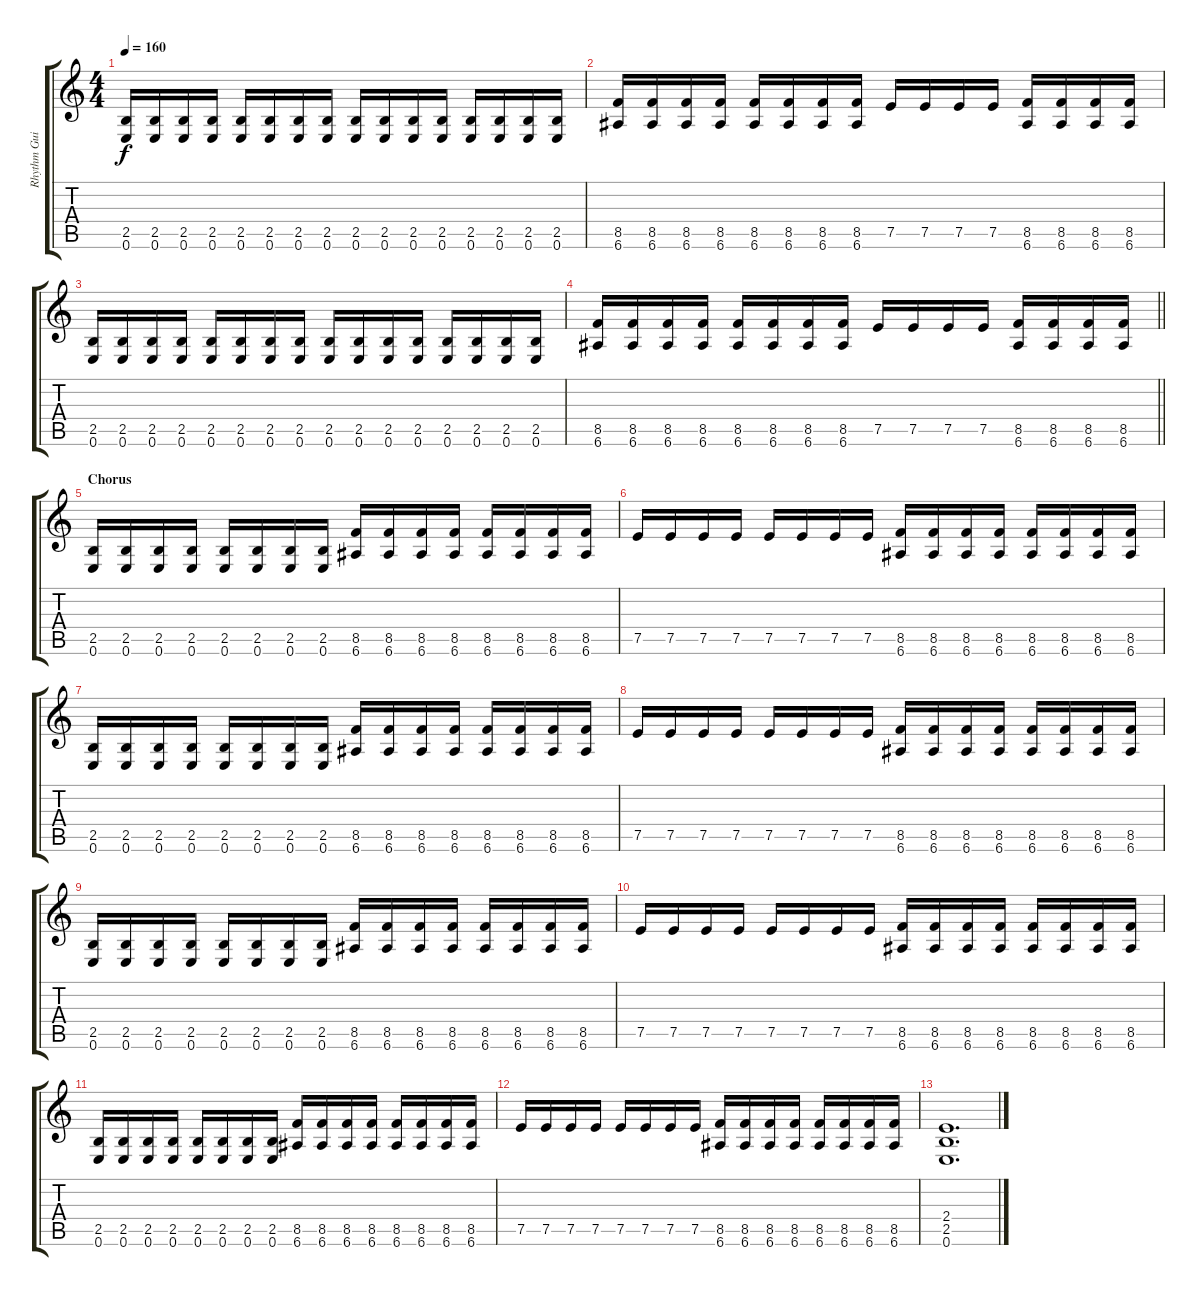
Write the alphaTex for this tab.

\track ("Rhythm Guitar" "Rhythm Gui") {instrument distortionguitar}
\staff {score tabs}
\tuning (E4 B3 G3 D3 A2 E2) {hide}
\ts (4 4)
\tempo 160
\clef g2
\ks c
(2.5 0.6).16{dy f} (2.5 0.6).16 (2.5 0.6).16 (2.5 0.6).16 (2.5 0.6).16 (2.5 0.6).16 (2.5 0.6).16 (2.5 0.6).16 (2.5 0.6).16 (2.5 0.6).16 (2.5 0.6).16 (2.5 0.6).16 (2.5 0.6).16 (2.5 0.6).16 (2.5 0.6).16 (2.5 0.6).16 |
(8.5 6.6).16 (8.5 6.6).16 (8.5 6.6).16 (8.5 6.6).16 (8.5 6.6).16 (8.5 6.6).16 (8.5 6.6).16 (8.5 6.6).16 7.5.16 7.5.16 7.5.16 7.5.16 (8.5 6.6).16 (8.5 6.6).16 (8.5 6.6).16 (8.5 6.6).16 |
(2.5 0.6).16 (2.5 0.6).16 (2.5 0.6).16 (2.5 0.6).16 (2.5 0.6).16 (2.5 0.6).16 (2.5 0.6).16 (2.5 0.6).16 (2.5 0.6).16 (2.5 0.6).16 (2.5 0.6).16 (2.5 0.6).16 (2.5 0.6).16 (2.5 0.6).16 (2.5 0.6).16 (2.5 0.6).16 |
\barLineRight lightlight
(8.5 6.6).16 (8.5 6.6).16 (8.5 6.6).16 (8.5 6.6).16 (8.5 6.6).16 (8.5 6.6).16 (8.5 6.6).16 (8.5 6.6).16 7.5.16 7.5.16 7.5.16 7.5.16 (8.5 6.6).16 (8.5 6.6).16 (8.5 6.6).16 (8.5 6.6).16 |
\section ("" "Chorus")
(2.5 0.6).16 (2.5 0.6).16 (2.5 0.6).16 (2.5 0.6).16 (2.5 0.6).16 (2.5 0.6).16 (2.5 0.6).16 (2.5 0.6).16 (8.5 6.6).16 (8.5 6.6).16 (8.5 6.6).16 (8.5 6.6).16 (8.5 6.6).16 (8.5 6.6).16 (8.5 6.6).16 (8.5 6.6).16 |
7.5.16 7.5.16 7.5.16 7.5.16 7.5.16 7.5.16 7.5.16 7.5.16 (8.5 6.6).16 (8.5 6.6).16 (8.5 6.6).16 (8.5 6.6).16 (8.5 6.6).16 (8.5 6.6).16 (8.5 6.6).16 (8.5 6.6).16 |
(2.5 0.6).16 (2.5 0.6).16 (2.5 0.6).16 (2.5 0.6).16 (2.5 0.6).16 (2.5 0.6).16 (2.5 0.6).16 (2.5 0.6).16 (8.5 6.6).16 (8.5 6.6).16 (8.5 6.6).16 (8.5 6.6).16 (8.5 6.6).16 (8.5 6.6).16 (8.5 6.6).16 (8.5 6.6).16 |
7.5.16 7.5.16 7.5.16 7.5.16 7.5.16 7.5.16 7.5.16 7.5.16 (8.5 6.6).16 (8.5 6.6).16 (8.5 6.6).16 (8.5 6.6).16 (8.5 6.6).16 (8.5 6.6).16 (8.5 6.6).16 (8.5 6.6).16 |
(2.5 0.6).16 (2.5 0.6).16 (2.5 0.6).16 (2.5 0.6).16 (2.5 0.6).16 (2.5 0.6).16 (2.5 0.6).16 (2.5 0.6).16 (8.5 6.6).16 (8.5 6.6).16 (8.5 6.6).16 (8.5 6.6).16 (8.5 6.6).16 (8.5 6.6).16 (8.5 6.6).16 (8.5 6.6).16 |
7.5.16 7.5.16 7.5.16 7.5.16 7.5.16 7.5.16 7.5.16 7.5.16 (8.5 6.6).16 (8.5 6.6).16 (8.5 6.6).16 (8.5 6.6).16 (8.5 6.6).16 (8.5 6.6).16 (8.5 6.6).16 (8.5 6.6).16 |
(2.5 0.6).16 (2.5 0.6).16 (2.5 0.6).16 (2.5 0.6).16 (2.5 0.6).16 (2.5 0.6).16 (2.5 0.6).16 (2.5 0.6).16 (8.5 6.6).16 (8.5 6.6).16 (8.5 6.6).16 (8.5 6.6).16 (8.5 6.6).16 (8.5 6.6).16 (8.5 6.6).16 (8.5 6.6).16 |
7.5.16 7.5.16 7.5.16 7.5.16 7.5.16 7.5.16 7.5.16 7.5.16 (8.5 6.6).16 (8.5 6.6).16 (8.5 6.6).16 (8.5 6.6).16 (8.5 6.6).16 (8.5 6.6).16 (8.5 6.6).16 (8.5 6.6).16 |
(2.4 2.5 0.6).1{d}
